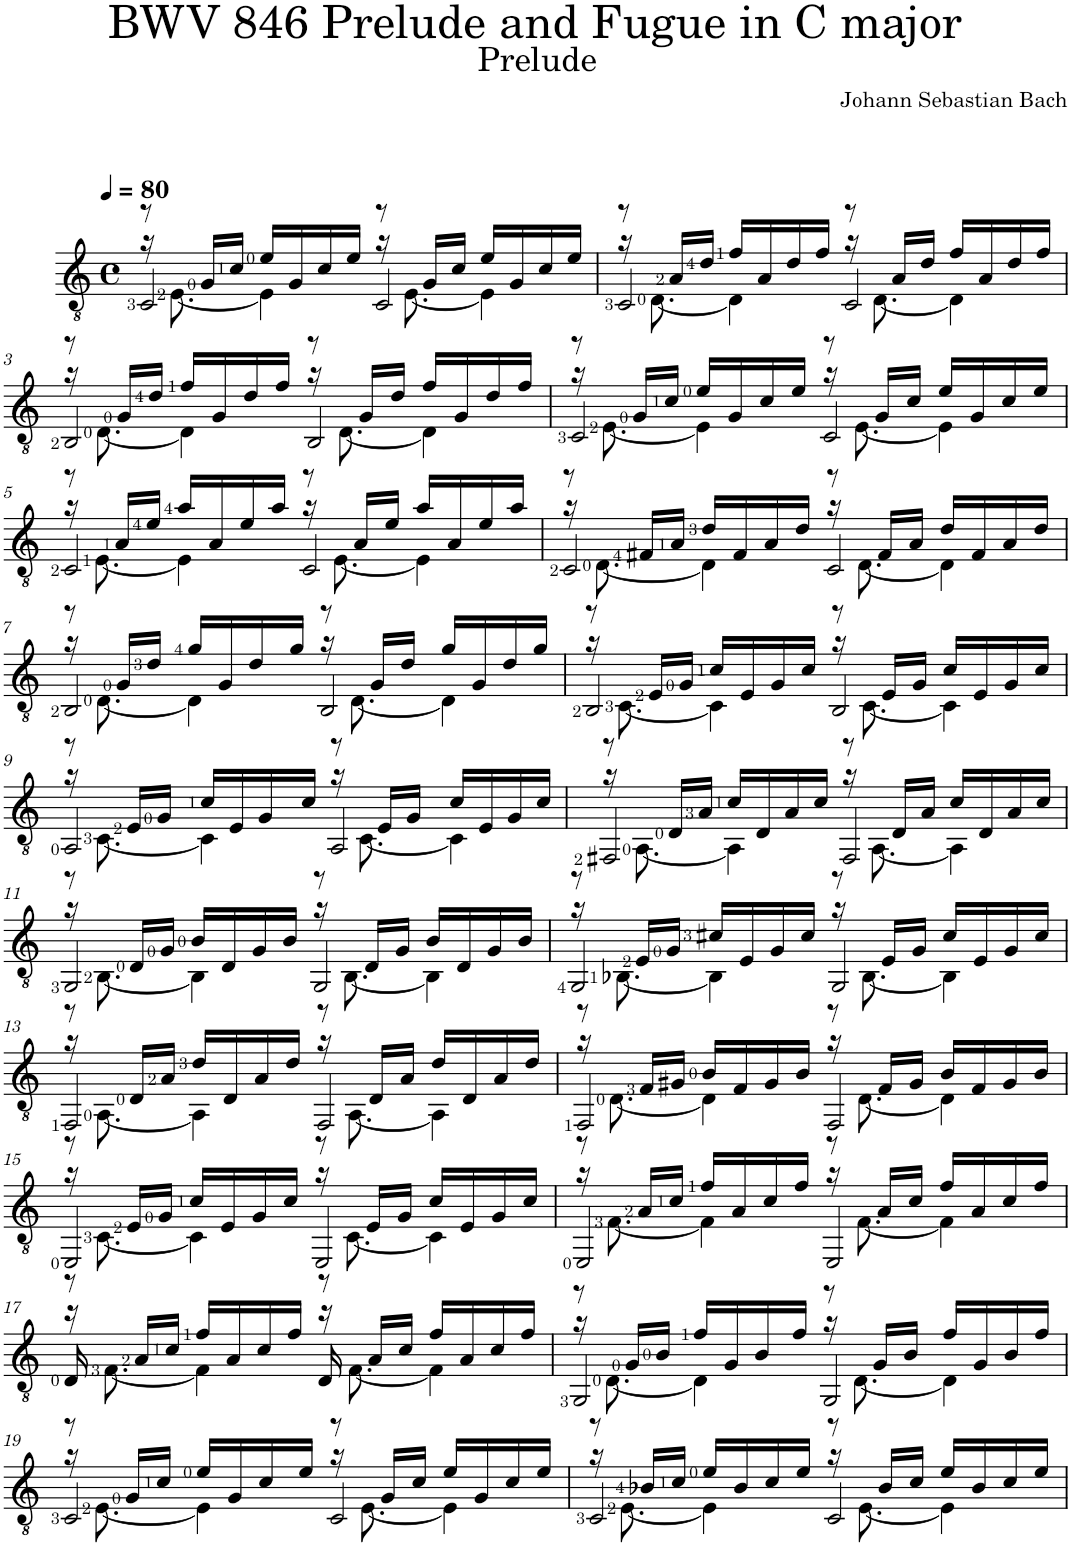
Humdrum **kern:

**kern
*part1
*staff1
*I"Classical Guitar
*clefGv2
*k[]
*C:
*M4/4
*met(c)
*MM80
=1
*^
*	*^
8r	16r	2C/
.	[<8.E\	.
16G/LL	.	.
16c/JJ	.	.
16e/LL	4E\]	.
16G/	.	.
16c/	.	.
16e/JJ	.	.
8r	16r	2C/
.	[<8.E\	.
16G/LL	.	.
16c/JJ	.	.
16e/LL	4E\]	.
16G/	.	.
16c/	.	.
16e/JJ	.	.
=2	=2	=2
8r	16r	2C/
.	[<8.D\	.
16A/LL	.	.
16d/JJ	.	.
16f/LL	4D\]	.
16A/	.	.
16d/	.	.
16f/JJ	.	.
8r	16r	2C/
.	[<8.D\	.
16A/LL	.	.
16d/JJ	.	.
16f/LL	4D\]	.
16A/	.	.
16d/	.	.
16f/JJ	.	.
!!LO:LB:g=z	!!	!!
=3	=3	=3
8r	16r	2BB/
.	[<8.D\	.
16G/LL	.	.
16d/JJ	.	.
16f/LL	4D\]	.
16G/	.	.
16d/	.	.
16f/JJ	.	.
8r	16r	2BB/
.	[<8.D\	.
16G/LL	.	.
16d/JJ	.	.
16f/LL	4D\]	.
16G/	.	.
16d/	.	.
16f/JJ	.	.
=4	=4	=4
8r	16r	2C/
.	[<8.E\	.
16G/LL	.	.
16c/JJ	.	.
16e/LL	4E\]	.
16G/	.	.
16c/	.	.
16e/JJ	.	.
8r	16r	2C/
.	[<8.E\	.
16G/LL	.	.
16c/JJ	.	.
16e/LL	4E\]	.
16G/	.	.
16c/	.	.
16e/JJ	.	.
!!LO:LB:g=z	!!	!!
=5	=5	=5
8r	16r	2C/
.	[<8.E\	.
16A/LL	.	.
16e/JJ	.	.
16a/LL	4E\]	.
16A/	.	.
16e/	.	.
16a/JJ	.	.
8r	16r	2C/
.	[<8.E\	.
16A/LL	.	.
16e/JJ	.	.
16a/LL	4E\]	.
16A/	.	.
16e/	.	.
16a/JJ	.	.
=6	=6	=6
8r	16r	2C/
.	[<8.D\	.
16F#X/LL	.	.
16A/JJ	.	.
16d/LL	4D\]	.
16F#/	.	.
16A/	.	.
16d/JJ	.	.
8r	16r	2C/
.	[<8.D\	.
16F#/LL	.	.
16A/JJ	.	.
16d/LL	4D\]	.
16F#/	.	.
16A/	.	.
16d/JJ	.	.
!!LO:LB:g=z	!!	!!
=7	=7	=7
8r	16r	2BB/
.	[<8.D\	.
16G/LL	.	.
16d/JJ	.	.
16g/LL	4D\]	.
16G/	.	.
16d/	.	.
16g/JJ	.	.
8r	16r	2BB/
.	[<8.D\	.
16G/LL	.	.
16d/JJ	.	.
16g/LL	4D\]	.
16G/	.	.
16d/	.	.
16g/JJ	.	.
=8	=8	=8
8r	16r	2BB/
.	[<8.C\	.
16E/LL	.	.
16G/JJ	.	.
16c/LL	4C\]	.
16E/	.	.
16G/	.	.
16c/JJ	.	.
8r	16r	2BB/
.	[<8.C\	.
16E/LL	.	.
16G/JJ	.	.
16c/LL	4C\]	.
16E/	.	.
16G/	.	.
16c/JJ	.	.
!!LO:LB:g=z	!!	!!
=9	=9	=9
8r	16r	2AA/
.	[<8.C\	.
16E/LL	.	.
16G/JJ	.	.
16c/LL	4C\]	.
16E/	.	.
16G/	.	.
16c/JJ	.	.
8r	16r	2AA/
.	[<8.C\	.
16E/LL	.	.
16G/JJ	.	.
16c/LL	4C\]	.
16E/	.	.
16G/	.	.
16c/JJ	.	.
=10	=10	=10
8r	16r	2FF#X/
.	[<8.AA\	.
16D/LL	.	.
16A/JJ	.	.
16c/LL	4AA\]	.
16D/	.	.
16A/	.	.
16c/JJ	.	.
8r	16r	2FF#/
.	[<8.AA\	.
16D/LL	.	.
16A/JJ	.	.
16c/LL	4AA\]	.
16D/	.	.
16A/	.	.
16c/JJ	.	.
!!LO:LB:g=z	!!	!!
=11	=11	=11
8r	16r	2GG/
.	[<8.BB\	.
16D/LL	.	.
16G/JJ	.	.
16B/LL	4BB\]	.
16D/	.	.
16G/	.	.
16B/JJ	.	.
8r	16r	2GG/
.	[<8.BB\	.
16D/LL	.	.
16G/JJ	.	.
16B/LL	4BB\]	.
16D/	.	.
16G/	.	.
16B/JJ	.	.
=12	=12	=12
8r	16r	2GG/
.	[<8.BB-X\	.
16E/LL	.	.
16G/JJ	.	.
16c#X/LL	4BB-\]	.
16E/	.	.
16G/	.	.
16c#/JJ	.	.
8r	16r	2GG/
.	[<8.BB-\	.
16E/LL	.	.
16G/JJ	.	.
16c#/LL	4BB-\]	.
16E/	.	.
16G/	.	.
16c#/JJ	.	.
!!LO:LB:g=z	!!	!!
=13	=13	=13
8r	16r	2FF/
.	[<8.AA\	.
16D/LL	.	.
16A/JJ	.	.
16d/LL	4AA\]	.
16D/	.	.
16A/	.	.
16d/JJ	.	.
8r	16r	2FF/
.	[<8.AA\	.
16D/LL	.	.
16A/JJ	.	.
16d/LL	4AA\]	.
16D/	.	.
16A/	.	.
16d/JJ	.	.
=14	=14	=14
8r	16r	2FF/
.	[<8.D\	.
16F/LL	.	.
16G#X/JJ	.	.
16B/LL	4D\]	.
16F/	.	.
16G#/	.	.
16B/JJ	.	.
8r	16r	2FF/
.	[<8.D\	.
16F/LL	.	.
16G#/JJ	.	.
16B/LL	4D\]	.
16F/	.	.
16G#/	.	.
16B/JJ	.	.
!!LO:LB:g=z	!!	!!
=15	=15	=15
8r	16r	2EE/
.	[<8.C\	.
16E/LL	.	.
16G/JJ	.	.
16c/LL	4C\]	.
16E/	.	.
16G/	.	.
16c/JJ	.	.
8r	16r	2EE/
.	[<8.C\	.
16E/LL	.	.
16G/JJ	.	.
16c/LL	4C\]	.
16E/	.	.
16G/	.	.
16c/JJ	.	.
=16	=16	=16
8r	16r	2EE/
.	[<8.F\	.
16A/LL	.	.
16c/JJ	.	.
16f/LL	4F\]	.
16A/	.	.
16c/	.	.
16f/JJ	.	.
8r	16r	2EE/
.	[<8.F\	.
16A/LL	.	.
16c/JJ	.	.
16f/LL	4F\]	.
16A/	.	.
16c/	.	.
16f/JJ	.	.
!!LO:LB:g=z	!!	!!
=17	=17	=17
8r	16r	16D/
.	[<8.F\	16ryy
16A/LL	.	8ryy
16c/JJ	.	.
16f/LL	4F\]	4ryy
16A/	.	.
16c/	.	.
16f/JJ	.	.
8r	16r	16D/
.	[<8.F\	16ryy
16A/LL	.	8ryy
16c/JJ	.	.
16f/LL	4F\]	4ryy
16A/	.	.
16c/	.	.
16f/JJ	.	.
=18	=18	=18
8r	16r	2GG/
.	[<8.D\	.
16G/LL	.	.
16B/JJ	.	.
16f/LL	4D\]	.
16G/	.	.
16B/	.	.
16f/JJ	.	.
8r	16r	2GG/
.	[<8.D\	.
16G/LL	.	.
16B/JJ	.	.
16f/LL	4D\]	.
16G/	.	.
16B/	.	.
16f/JJ	.	.
!!LO:LB:g=z	!!	!!
=19	=19	=19
8r	16r	2C/
.	[<8.E\	.
16G/LL	.	.
16c/JJ	.	.
16e/LL	4E\]	.
16G/	.	.
16c/	.	.
16e/JJ	.	.
8r	16r	2C/
.	[<8.E\	.
16G/LL	.	.
16c/JJ	.	.
16e/LL	4E\]	.
16G/	.	.
16c/	.	.
16e/JJ	.	.
=20	=20	=20
8r	16r	2C/
.	[<8.E\	.
16B-X/LL	.	.
16c/JJ	.	.
16e/LL	4E\]	.
16B-/	.	.
16c/	.	.
16e/JJ	.	.
8r	16r	2C/
.	[<8.E\	.
16B-/LL	.	.
16c/JJ	.	.
16e/LL	4E\]	.
16B-/	.	.
16c/	.	.
16e/JJ	.	.
*v	*v	*v
=
*-
